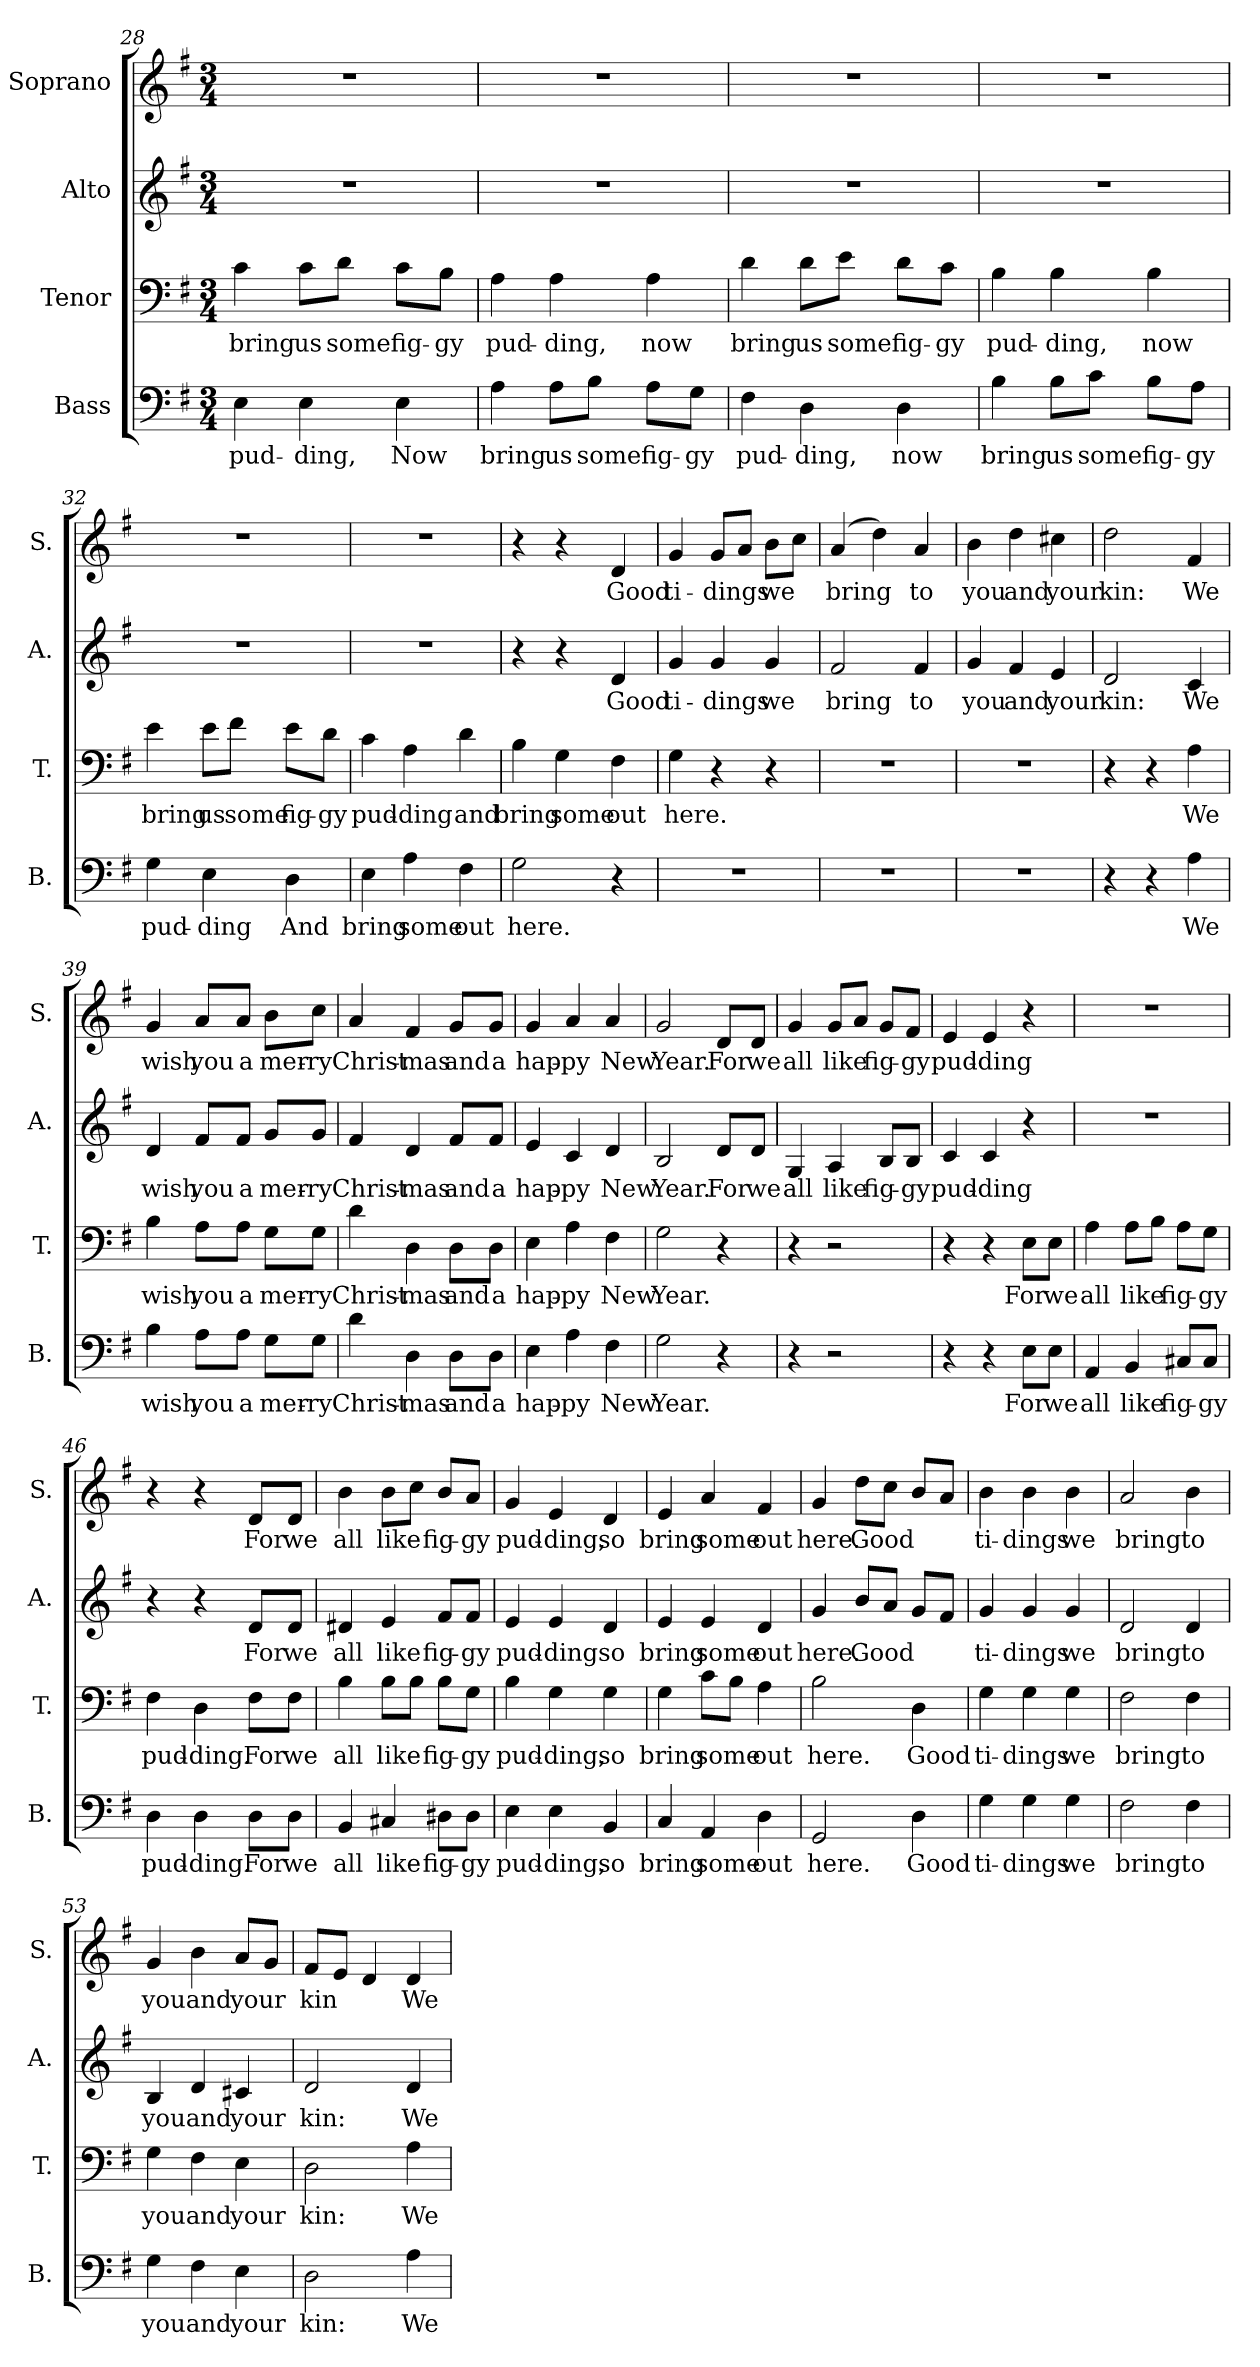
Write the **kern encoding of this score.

**kern	**text	**kern	**text	**kern	**text	**kern	**text
*part4	*part4	*part3	*part3	*part2	*part2	*part1	*part1
*staff4	*staff4	*staff3	*staff3	*staff2	*staff2	*staff1	*staff1
*I"Bass	*	*I"Tenor	*	*I"Alto	*	*I"Soprano	*
*I'B.	*	*I'T.	*	*I'A.	*	*I'S.	*
*clefF4	*	*clefF4	*	*clefG2	*	*clefG2	*
*k[f#]	*	*k[f#]	*	*k[f#]	*	*k[f#]	*
*M3/4	*	*M3/4	*	*M3/4	*	*M3/4	*
=28	=28	=28	=28	=28	=28	=28	=28
!	!LO:LY:b	!	!LO:LY:b	!	!	!	!
4E\	pud-	4c\	bring	2.r	.	2.r	.
!	!LO:LY:b	!	!LO:LY:b	!	!	!	!
4E\	-ding,	8c\L	us	.	.	.	.
!	!	!	!LO:LY:b	!	!	!	!
.	.	8d\J	some	.	.	.	.
!	!LO:LY:b	!	!LO:LY:b	!	!	!	!
4E\	Now	8c\L	fig-	.	.	.	.
!	!	!	!LO:LY:b	!	!	!	!
.	.	8B\J	-gy	.	.	.	.
=29	=29	=29	=29	=29	=29	=29	=29
!	!LO:LY:b	!	!LO:LY:b	!	!	!	!
4A\	bring	4A\	pud-	2.r	.	2.r	.
!	!LO:LY:b	!	!LO:LY:b	!	!	!	!
8A\L	us	4A\	-ding,	.	.	.	.
!	!LO:LY:b	!	!	!	!	!	!
8B\J	some	.	.	.	.	.	.
!	!LO:LY:b	!	!LO:LY:b	!	!	!	!
8A\L	fig-	4A\	now	.	.	.	.
!	!LO:LY:b	!	!	!	!	!	!
8G\J	-gy	.	.	.	.	.	.
=30	=30	=30	=30	=30	=30	=30	=30
!	!LO:LY:b	!	!LO:LY:b	!	!	!	!
4F#\	pud-	4d\	bring	2.r	.	2.r	.
!	!LO:LY:b	!	!LO:LY:b	!	!	!	!
4D\	-ding,	8d\L	us	.	.	.	.
!	!	!	!LO:LY:b	!	!	!	!
.	.	8e\J	some	.	.	.	.
!	!LO:LY:b	!	!LO:LY:b	!	!	!	!
4D\	now	8d\L	fig-	.	.	.	.
!	!	!	!LO:LY:b	!	!	!	!
.	.	8c\J	-gy	.	.	.	.
!!LO:LB:g=z
=31	=31	=31	=31	=31	=31	=31	=31
!	!LO:LY:b	!	!LO:LY:b	!	!	!	!
4B\	bring	4B\	pud-	2.r	.	2.r	.
!	!LO:LY:b	!	!LO:LY:b	!	!	!	!
8B\L	us	4B\	-ding,	.	.	.	.
!	!LO:LY:b	!	!	!	!	!	!
8c\J	some	.	.	.	.	.	.
!	!LO:LY:b	!	!LO:LY:b	!	!	!	!
8B\L	fig-	4B\	now	.	.	.	.
!	!LO:LY:b	!	!	!	!	!	!
8A\J	-gy	.	.	.	.	.	.
=32	=32	=32	=32	=32	=32	=32	=32
!	!LO:LY:b	!	!LO:LY:b	!	!	!	!
4G\	pud-	4e\	bring	2.r	.	2.r	.
!	!LO:LY:b	!	!LO:LY:b	!	!	!	!
4E\	-ding	8e\L	us	.	.	.	.
!	!	!	!LO:LY:b	!	!	!	!
.	.	8f#\J	some	.	.	.	.
!	!LO:LY:b	!	!LO:LY:b	!	!	!	!
4D\	And	8e\L	fig-	.	.	.	.
!	!	!	!LO:LY:b	!	!	!	!
.	.	8d\J	-gy	.	.	.	.
=33	=33	=33	=33	=33	=33	=33	=33
!	!LO:LY:b	!	!LO:LY:b	!	!	!	!
4E\	bring	4c\	pud-	2.r	.	2.r	.
!	!LO:LY:b	!	!LO:LY:b	!	!	!	!
4A\	some	4A\	-ding	.	.	.	.
!	!LO:LY:b	!	!LO:LY:b	!	!	!	!
4F#\	out	4d\	and	.	.	.	.
=34	=34	=34	=34	=34	=34	=34	=34
!	!LO:LY:b	!	!LO:LY:b	!	!	!	!
2G\	here.	4B\	bring	4r	.	4r	.
!	!	!	!LO:LY:b	!	!	!	!
.	.	4G\	some	4r	.	4r	.
!	!	!	!LO:LY:b	!	!LO:LY:b	!	!LO:LY:b
4r	.	4F#\	out	4d/	Good	4d/	Good
=35	=35	=35	=35	=35	=35	=35	=35
!	!	!	!LO:LY:b	!	!LO:LY:b	!	!LO:LY:b
2.r	.	4G\	here.	4g/	ti-	4g/	ti-
!	!	!	!	!	!LO:LY:b	!	!LO:LY:b
.	.	4r	.	4g/	-dings	8g/L	-dings
.	.	.	.	.	.	8a/J	.
!	!	!	!	!	!LO:LY:b	!	!LO:LY:b
.	.	4r	.	4g/	we	8b\L	we
.	.	.	.	.	.	8cc\J	.
!!LO:PB:g=z
=36	=36	=36	=36	=36	=36	=36	=36
!	!	!	!	!	!LO:LY:b	!	!LO:LY:b
2.r	.	2.r	.	2f#/	bring	(>4a/	bring
.	.	.	.	.	.	4dd\)	.
!	!	!	!	!	!LO:LY:b	!	!LO:LY:b
.	.	.	.	4f#/	to	4a/	to
=37	=37	=37	=37	=37	=37	=37	=37
!	!	!	!	!	!LO:LY:b	!	!LO:LY:b
2.r	.	2.r	.	4g/	you	4b\	you
!	!	!	!	!	!LO:LY:b	!	!LO:LY:b
.	.	.	.	4f#/	and	4dd\	and
!	!	!	!	!	!LO:LY:b	!	!LO:LY:b
.	.	.	.	4e/	your	4cc#X\	your
=38	=38	=38	=38	=38	=38	=38	=38
!	!	!	!	!	!LO:LY:b	!	!LO:LY:b
4r	.	4r	.	2d/	kin:	2dd\	kin:
4r	.	4r	.	.	.	.	.
!	!LO:LY:b	!	!LO:LY:b	!	!LO:LY:b	!	!LO:LY:b
4A\	We	4A\	We	4c/	We	4f#/	We
=39	=39	=39	=39	=39	=39	=39	=39
!	!LO:LY:b	!	!LO:LY:b	!	!LO:LY:b	!	!LO:LY:b
4B\	wish	4B\	wish	4d/	wish	4g/	wish
!	!LO:LY:b	!	!LO:LY:b	!	!LO:LY:b	!	!LO:LY:b
8A\L	you	8A\L	you	8f#/L	you	8a/L	you
!	!LO:LY:b	!	!LO:LY:b	!	!LO:LY:b	!	!LO:LY:b
8A\J	a	8A\J	a	8f#/J	a	8a/J	a
!	!LO:LY:b	!	!LO:LY:b	!	!LO:LY:b	!	!LO:LY:b
8G\L	mer-	8G\L	mer-	8g/L	mer-	8b\L	mer-
!	!LO:LY:b	!	!LO:LY:b	!	!LO:LY:b	!	!LO:LY:b
8G\J	-ry	8G\J	-ry	8g/J	-ry	8cc\J	-ry
=40	=40	=40	=40	=40	=40	=40	=40
!	!LO:LY:b	!	!LO:LY:b	!	!LO:LY:b	!	!LO:LY:b
4d\	Christ-	4d\	Christ-	4f#/	Christ-	4a/	Christ-
!	!LO:LY:b	!	!LO:LY:b	!	!LO:LY:b	!	!LO:LY:b
4D\	-mas	4D\	-mas	4d/	-mas	4f#/	-mas
!	!LO:LY:b	!	!LO:LY:b	!	!LO:LY:b	!	!LO:LY:b
8D\L	and	8D\L	and	8f#/L	and	8g/L	and
!	!LO:LY:b	!	!LO:LY:b	!	!LO:LY:b	!	!LO:LY:b
8D\J	a	8D\J	a	8f#/J	a	8g/J	a
=41	=41	=41	=41	=41	=41	=41	=41
!	!LO:LY:b	!	!LO:LY:b	!	!LO:LY:b	!	!LO:LY:b
4E\	hap-	4E\	hap-	4e/	hap-	4g/	hap-
!	!LO:LY:b	!	!LO:LY:b	!	!LO:LY:b	!	!LO:LY:b
4A\	-py	4A\	-py	4c/	-py	4a/	-py
!	!LO:LY:b	!	!LO:LY:b	!	!LO:LY:b	!	!LO:LY:b
4F#\	New	4F#\	New	4d/	New	4a/	New
!!LO:LB:g=z
=42	=42	=42	=42	=42	=42	=42	=42
!	!LO:LY:b	!	!LO:LY:b	!	!LO:LY:b	!	!LO:LY:b
2G\	Year.	2G\	Year.	2B/	Year.	2g/	Year.
!	!	!	!	!	!LO:LY:b	!	!LO:LY:b
4r	.	4r	.	8d/L	For	8d/L	For
!	!	!	!	!	!LO:LY:b	!	!LO:LY:b
.	.	.	.	8d/J	we	8d/J	we
=43	=43	=43	=43	=43	=43	=43	=43
!	!	!	!	!	!LO:LY:b	!	!LO:LY:b
4r	.	4r	.	4G/	all	4g/	all
!	!	!	!	!	!LO:LY:b	!	!LO:LY:b
2r	.	2r	.	4A/	like	8g/L	like
.	.	.	.	.	.	8a/J	.
!	!	!	!	!	!LO:LY:b	!	!LO:LY:b
.	.	.	.	8B/L	fig-	8g/L	fig-
!	!	!	!	!	!LO:LY:b	!	!LO:LY:b
.	.	.	.	8B/J	-gy	8f#/J	-gy
=44	=44	=44	=44	=44	=44	=44	=44
!	!	!	!	!	!LO:LY:b	!	!LO:LY:b
4r	.	4r	.	4c/	pud-	4e/	pud-
!	!	!	!	!	!LO:LY:b	!	!LO:LY:b
4r	.	4r	.	4c/	-ding	4e/	-ding
!	!LO:LY:b	!	!LO:LY:b	!	!	!	!
8E\L	For	8E\L	For	4r	.	4r	.
!	!LO:LY:b	!	!LO:LY:b	!	!	!	!
8E\J	we	8E\J	we	.	.	.	.
=45	=45	=45	=45	=45	=45	=45	=45
!	!LO:LY:b	!	!LO:LY:b	!	!	!	!
4AA/	all	4A\	all	2.r	.	2.r	.
!	!LO:LY:b	!	!LO:LY:b	!	!	!	!
4BB/	like	8A\L	like	.	.	.	.
.	.	8B\J	.	.	.	.	.
!	!LO:LY:b	!	!LO:LY:b	!	!	!	!
8C#X/L	fig-	8A\L	fig-	.	.	.	.
!	!LO:LY:b	!	!LO:LY:b	!	!	!	!
8C#/J	-gy	8G\J	-gy	.	.	.	.
=46	=46	=46	=46	=46	=46	=46	=46
!	!LO:LY:b	!	!LO:LY:b	!	!	!	!
4D\	pud-	4F#\	pud-	4r	.	4r	.
!	!LO:LY:b	!	!LO:LY:b	!	!	!	!
4D\	-ding.	4D\	-ding.	4r	.	4r	.
!	!LO:LY:b	!	!LO:LY:b	!	!LO:LY:b	!	!LO:LY:b
8D\L	For	8F#\L	For	8d/L	For	8d/L	For
!	!LO:LY:b	!	!LO:LY:b	!	!LO:LY:b	!	!LO:LY:b
8D\J	we	8F#\J	we	8d/J	we	8d/J	we
=47	=47	=47	=47	=47	=47	=47	=47
!	!LO:LY:b	!	!LO:LY:b	!	!LO:LY:b	!	!LO:LY:b
4BB/	all	4B\	all	4d#X/	all	4b\	all
!	!LO:LY:b	!	!LO:LY:b	!	!LO:LY:b	!	!LO:LY:b
4C#X/	like	8B\L	like	4e/	like	8b\L	like
.	.	8B\J	.	.	.	8cc\J	.
!	!LO:LY:b	!	!LO:LY:b	!	!LO:LY:b	!	!LO:LY:b
8D#X\L	fig-	8B\L	fig-	8f#/L	fig-	8b/L	fig-
!	!LO:LY:b	!	!LO:LY:b	!	!LO:LY:b	!	!LO:LY:b
8D#\J	-gy	8G\J	-gy	8f#/J	-gy	8a/J	-gy
!!LO:PB:g=z
=48	=48	=48	=48	=48	=48	=48	=48
!	!LO:LY:b	!	!LO:LY:b	!	!LO:LY:b	!	!LO:LY:b
4E\	pud-	4B\	pud-	4e/	pud-	4g/	pud-
!	!LO:LY:b	!	!LO:LY:b	!	!LO:LY:b	!	!LO:LY:b
4E\	-ding,	4G\	-ding,	4e/	-ding	4e/	-ding,
!	!LO:LY:b	!	!LO:LY:b	!	!LO:LY:b	!	!LO:LY:b
4BB/	so	4G\	so	4d/	so	4d/	so
=49	=49	=49	=49	=49	=49	=49	=49
!	!LO:LY:b	!	!LO:LY:b	!	!LO:LY:b	!	!LO:LY:b
4C/	bring	4G\	bring	4e/	bring	4e/	bring
!	!LO:LY:b	!	!LO:LY:b	!	!LO:LY:b	!	!LO:LY:b
4AA/	some	8c\L	some	4e/	some	4a/	some
.	.	8B\J	.	.	.	.	.
!	!LO:LY:b	!	!LO:LY:b	!	!LO:LY:b	!	!LO:LY:b
4D\	out	4A\	out	4d/	out	4f#/	out
=50	=50	=50	=50	=50	=50	=50	=50
!	!LO:LY:b	!	!LO:LY:b	!	!LO:LY:b	!	!LO:LY:b
2GG/	here.	2B\	here.	4g/	here.	4g/	here.
!	!	!	!	!	!LO:LY:b	!	!LO:LY:b
.	.	.	.	8b/L	Good	8dd\L	Good
.	.	.	.	8a/J	.	8cc\J	.
!	!LO:LY:b	!	!LO:LY:b	!	!	!	!
4D\	Good	4D\	Good	8g/L	.	8b/L	.
.	.	.	.	8f#/J	.	8a/J	.
=51	=51	=51	=51	=51	=51	=51	=51
!	!LO:LY:b	!	!LO:LY:b	!	!LO:LY:b	!	!LO:LY:b
4G\	ti-	4G\	ti-	4g/	ti-	4b\	ti-
!	!LO:LY:b	!	!LO:LY:b	!	!LO:LY:b	!	!LO:LY:b
4G\	-dings	4G\	-dings	4g/	-dings	4b\	-dings
!	!LO:LY:b	!	!LO:LY:b	!	!LO:LY:b	!	!LO:LY:b
4G\	we	4G\	we	4g/	we	4b\	we
=52	=52	=52	=52	=52	=52	=52	=52
!	!LO:LY:b	!	!LO:LY:b	!	!LO:LY:b	!	!LO:LY:b
2F#\	bring	2F#\	bring	2d/	bring	2a/	bring
!	!LO:LY:b	!	!LO:LY:b	!	!LO:LY:b	!	!LO:LY:b
4F#\	to	4F#\	to	4d/	to	4b\	to
=53	=53	=53	=53	=53	=53	=53	=53
!	!LO:LY:b	!	!LO:LY:b	!	!LO:LY:b	!	!LO:LY:b
4G\	you	4G\	you	4B/	you	4g/	you
!	!LO:LY:b	!	!LO:LY:b	!	!LO:LY:b	!	!LO:LY:b
4F#\	and	4F#\	and	4d/	and	4b\	and
!	!LO:LY:b	!	!LO:LY:b	!	!LO:LY:b	!	!LO:LY:b
4E\	your	4E\	your	4c#X/	your	8a/L	your
.	.	.	.	.	.	8g/J	.
=54	=54	=54	=54	=54	=54	=54	=54
!	!LO:LY:b	!	!LO:LY:b	!	!LO:LY:b	!	!LO:LY:b
2D\	kin:	2D\	kin:	2d/	kin:	8f#/L	kin
.	.	.	.	.	.	8e/J	.
.	.	.	.	.	.	4d/	.
!	!LO:LY:b	!	!LO:LY:b	!	!LO:LY:b	!	!LO:LY:b
4A\	We	4A\	We	4d/	We	4d/	We
=	=	=	=	=	=	=	=
*-	*-	*-	*-	*-	*-	*-	*-
